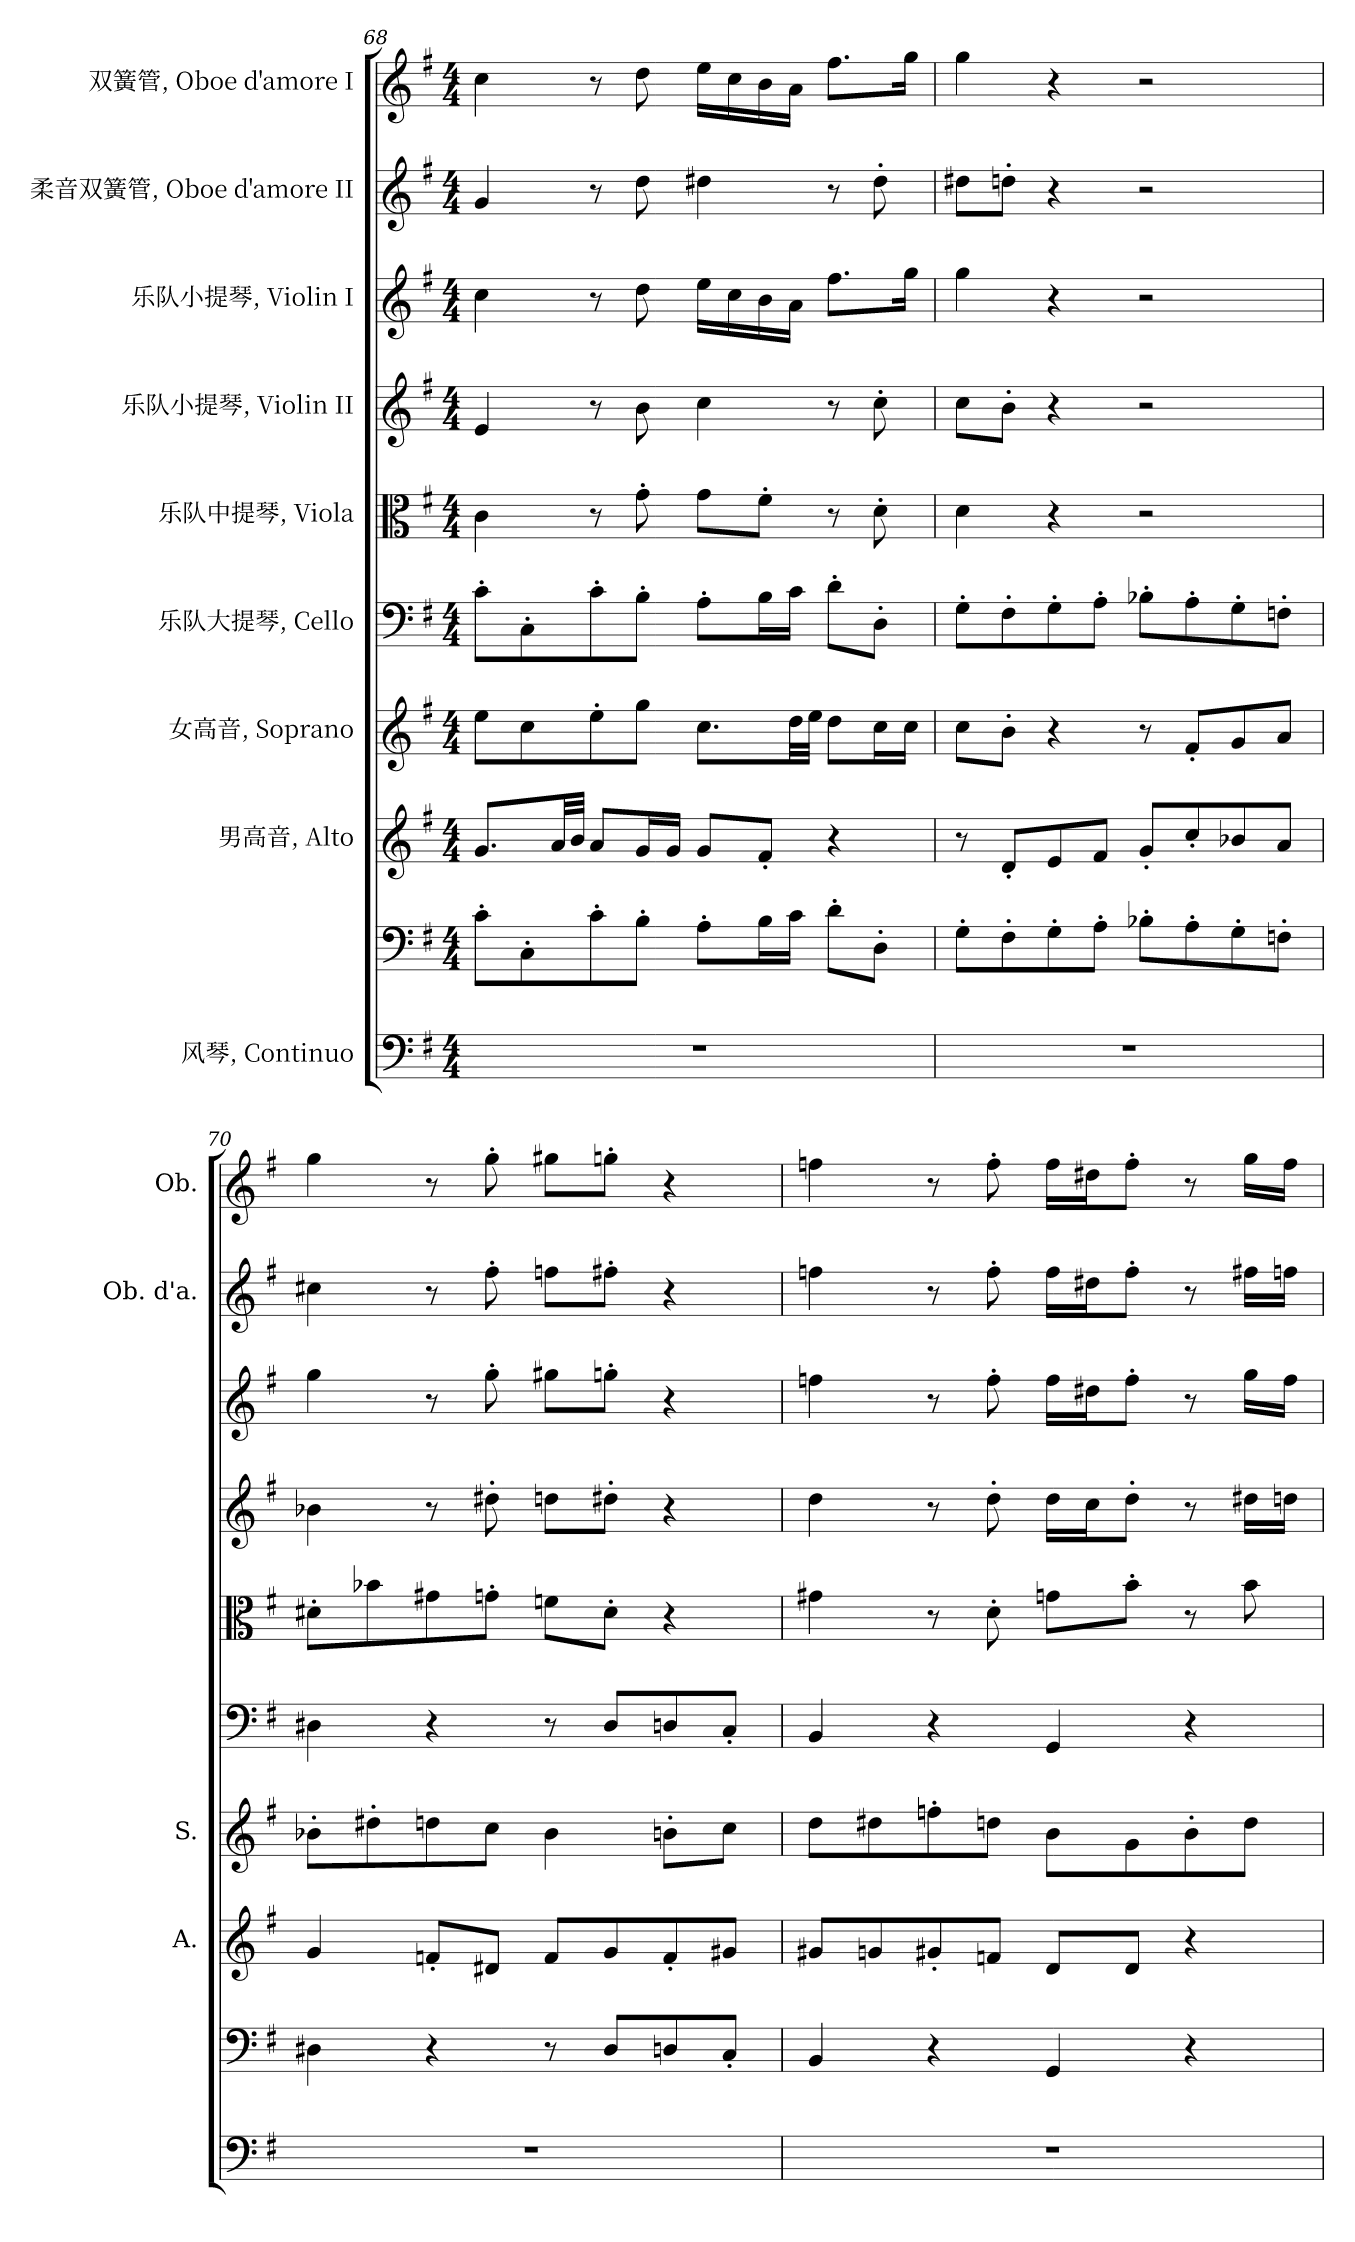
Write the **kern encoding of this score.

**kern	**kern	**kern	**kern	**kern	**kern	**kern	**kern	**kern	**kern
*part9	*part9	*part8	*part7	*part6	*part5	*part4	*part3	*part2	*part1
*staff10	*staff9	*staff8	*staff7	*staff6	*staff5	*staff4	*staff3	*staff2	*staff1
*I"风琴, Continuo	*	*I"男高音, Alto	*I"女高音, Soprano	*I"乐队大提琴, Cello	*I"乐队中提琴, Viola	*I"乐队小提琴, Violin II	*I"乐队小提琴, Violin I	*I"柔音双簧管, Oboe d'amore II	*I"双簧管, Oboe d'amore I
*	*	*I'A.	*I'S.	*	*	*	*	*I'Ob. d'a.	*I'Ob.
!!LO:PB:g=z
*clefF4	*clefF4	*clefG2	*clefG2	*clefF4	*clefC3	*clefG2	*clefG2	*clefG2	*clefG2
*	*	*	*	*	*	*	*	*ITrd2c3	*
*k[f#]	*k[f#]	*k[f#]	*k[f#]	*k[f#]	*k[f#]	*k[f#]	*k[f#]	*k[f#c#g#d#]	*k[f#]
*M4/4	*M4/4	*M4/4	*M4/4	*M4/4	*M4/4	*M4/4	*M4/4	*M4/4	*M4/4
=68	=68	=68	=68	=68	=68	=68	=68	=68	=68
1r	8c'\L	8.g/L	8ee\L	8c'\L	4c\	4e/	4cc\	4e/	4cc\
.	8C'\	.	8cc\	8C'\	.	.	.	.	.
.	.	32a/LL	.	.	.	.	.	.	.
.	.	32b/JJJ	.	.	.	.	.	.	.
.	8c'\	8a/L	8ee'\	8c'\	8r	8r	8r	8r	8r
.	8B'\J	16g/L	8gg\J	8B'\J	8g'\	8b\	8dd\	8b\	8dd\
.	.	16g/JJ	.	.	.	.	.	.	.
.	8A'\L	8g/L	8.cc\L	8A'\L	8g\L	4cc\	16ee\LL	4b#X\	16ee\LL
.	.	.	.	.	.	.	16cc\	.	16cc\
.	16B\L	8f#'/J	.	16B\L	8f#'\J	.	16b\	.	16b\
.	16c\JJ	.	32dd\LL	16c\JJ	.	.	16a\JJ	.	16a\JJ
.	.	.	32ee\JJJ	.	.	.	.	.	.
.	8d'\L	4r	8dd\L	8d'\L	8r	8r	8.ff#\L	8r	8.ff#\L
.	8D'\J	.	16cc\L	8D'\J	8d'\	8cc'\	.	8b#'\	.
.	.	.	16cc\JJ	.	.	.	16gg\Jk	.	16gg\Jk
=69	=69	=69	=69	=69	=69	=69	=69	=69	=69
1r	8G'\L	8r	8cc\L	8G'\L	4d\	8cc\L	4gg\	8b#X\L	4gg\
.	8F#'\	8d'/L	8b'\J	8F#'\	.	8b'\J	.	8bn'\J	.
.	8G'\	8e/	4r	8G'\	4r	4r	4r	4r	4r
.	8A'\J	8f#/J	.	8A'\J	.	.	.	.	.
.	8B-X'\L	8g'/L	8r	8B-X'\L	2r	2r	2r	2r	2r
.	8A'\	8cc'/	8f#'/L	8A'\	.	.	.	.	.
.	8G'\	8b-X/	8g/	8G'\	.	.	.	.	.
.	8Fn'\J	8a/J	8a/J	8Fn'\J	.	.	.	.	.
=70	=70	=70	=70	=70	=70	=70	=70	=70	=70
1r	4D#X\	4g/	8b-X'\L	4D#X\	8d#X'\L	4b-X\	4gg\	4a#X\	4gg\
.	.	.	8dd#X'\	.	8b-X\	.	.	.	.
.	4r	8fn'/L	8ddn\	4r	8g#X\	8r	8r	8r	8r
.	.	8d#X/J	8cc\J	.	8gn'\J	8dd#X'\	8gg'\	8dd#'\	8gg'\
.	8r	8f/L	4b-\	8r	8fn\L	8ddn\L	8gg#X\L	8ddn\L	8gg#X\L
.	8D#/L	8g/	.	8D#/L	8d#'\J	8dd#X'\J	8ggn'\J	8dd#X'\J	8ggn'\J
.	8Dn/	8f'/	8bn'\L	8Dn/	4r	4r	4r	4r	4r
.	8C'/J	8g#X/J	8cc\J	8C'/J	.	.	.	.	.
!!LO:PB:g=z
=71	=71	=71	=71	=71	=71	=71	=71	=71	=71
1r	4BB/	8g#X/L	8dd\L	4BB/	4g#X\	4dd\	4ffn\	4ddn\	4ffn\
.	.	8gn/	8dd#X\	.	.	.	.	.	.
.	4r	8g#X'/	8ffn'\	4r	8r	8r	8r	8r	8r
.	.	8fn/J	8ddn\J	.	8d'\	8dd'\	8ff'\	8dd'\	8ff'\
.	4GG/	8d/L	8b\L	4GG/	8gn\L	16dd\LL	16ff\LL	16dd\LL	16ff\LL
.	.	.	.	.	.	16cc\J	16dd#X\J	16b#X\J	16dd#X\J
.	.	8d/J	8g\	.	8b'\J	8dd'\J	8ff'\J	8dd'\J	8ff'\J
.	4r	4r	8b'\	4r	8r	8r	8r	8r	8r
.	.	.	8dd\J	.	8b\	16dd#X\LL	16gg\LL	16dd#X\LL	16gg\LL
.	.	.	.	.	.	16ddn\JJ	16ff\JJ	16ddn\JJ	16ff\JJ
=	=	=	=	=	=	=	=	=	=
*-	*-	*-	*-	*-	*-	*-	*-	*-	*-
